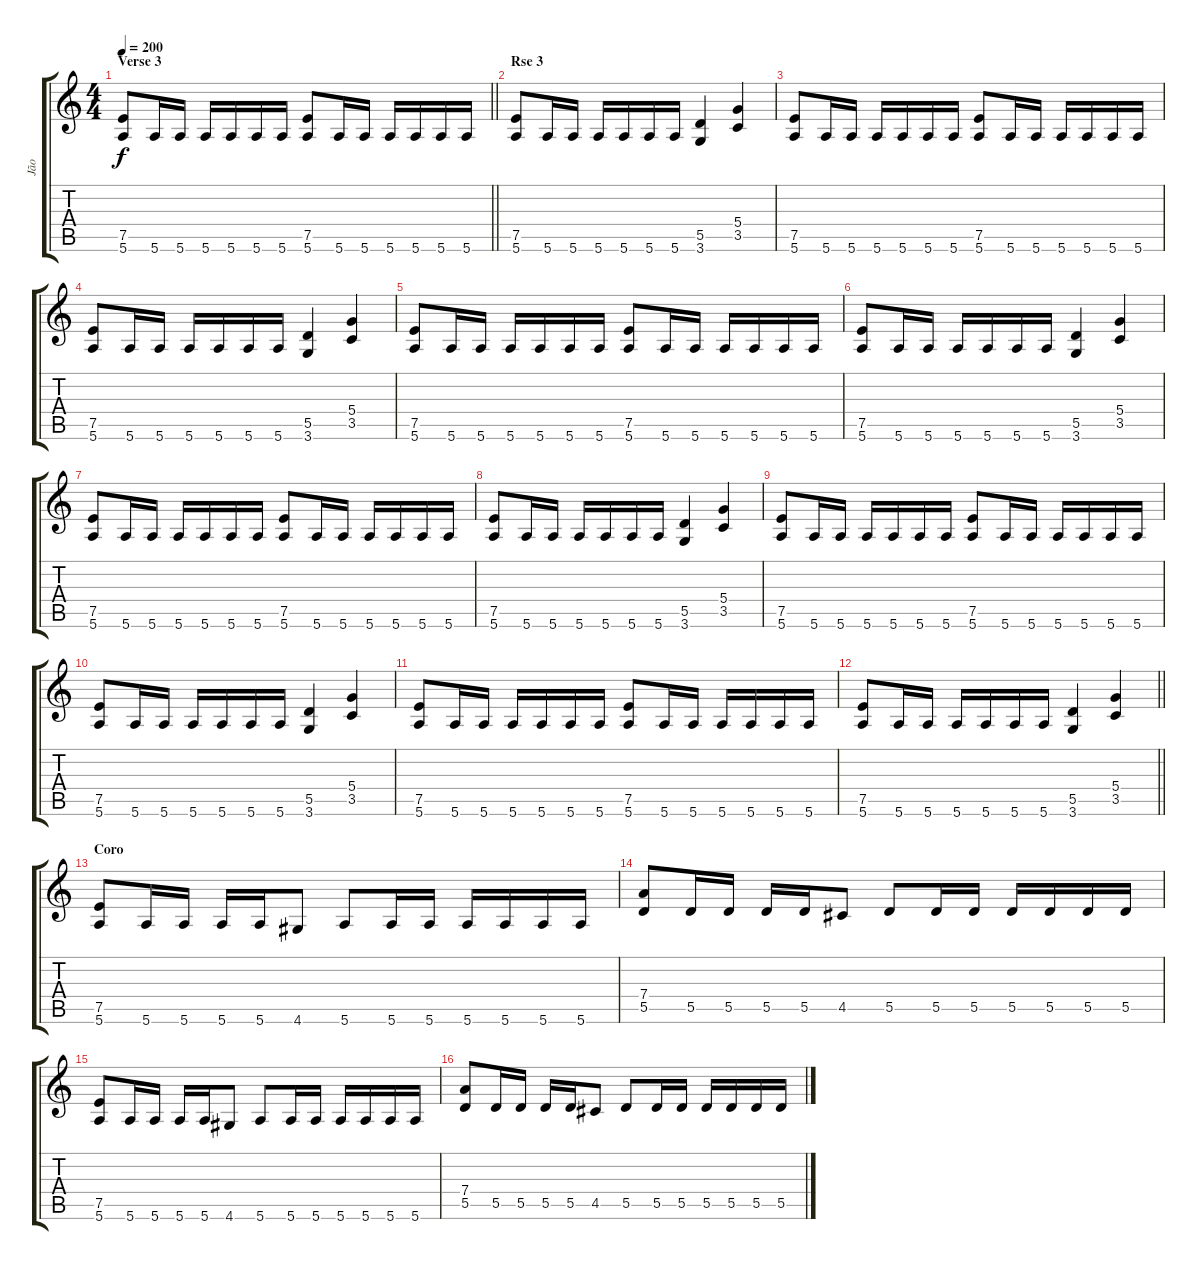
\track ("Jão" "Jão") {instrument distortionguitar}
\staff {score tabs}
\tuning (E4 B3 G3 D3 A2 E2) {hide}
\ts (4 4)
\section ("" "Verse 3")
\tempo 200
\clef g2
\barLineRight lightlight
\ks c
(7.5 5.6).8{dy f} 5.6.16 5.6.16 5.6.16 5.6.16 5.6.16 5.6.16 (7.5 5.6).8 5.6.16 5.6.16 5.6.16 5.6.16 5.6.16 5.6.16 |
\section ("" "Rse 3")
(7.5 5.6).8 5.6.16 5.6.16 5.6.16 5.6.16 5.6.16 5.6.16 (5.5 3.6).4 (5.4 3.5).4 |
(7.5 5.6).8 5.6.16 5.6.16 5.6.16 5.6.16 5.6.16 5.6.16 (7.5 5.6).8 5.6.16 5.6.16 5.6.16 5.6.16 5.6.16 5.6.16 |
(7.5 5.6).8 5.6.16 5.6.16 5.6.16 5.6.16 5.6.16 5.6.16 (5.5 3.6).4 (5.4 3.5).4 |
(7.5 5.6).8 5.6.16 5.6.16 5.6.16 5.6.16 5.6.16 5.6.16 (7.5 5.6).8 5.6.16 5.6.16 5.6.16 5.6.16 5.6.16 5.6.16 |
(7.5 5.6).8 5.6.16 5.6.16 5.6.16 5.6.16 5.6.16 5.6.16 (5.5 3.6).4 (5.4 3.5).4 |
(7.5 5.6).8 5.6.16 5.6.16 5.6.16 5.6.16 5.6.16 5.6.16 (7.5 5.6).8 5.6.16 5.6.16 5.6.16 5.6.16 5.6.16 5.6.16 |
(7.5 5.6).8 5.6.16 5.6.16 5.6.16 5.6.16 5.6.16 5.6.16 (5.5 3.6).4 (5.4 3.5).4 |
(7.5 5.6).8 5.6.16 5.6.16 5.6.16 5.6.16 5.6.16 5.6.16 (7.5 5.6).8 5.6.16 5.6.16 5.6.16 5.6.16 5.6.16 5.6.16 |
(7.5 5.6).8 5.6.16 5.6.16 5.6.16 5.6.16 5.6.16 5.6.16 (5.5 3.6).4 (5.4 3.5).4 |
(7.5 5.6).8 5.6.16 5.6.16 5.6.16 5.6.16 5.6.16 5.6.16 (7.5 5.6).8 5.6.16 5.6.16 5.6.16 5.6.16 5.6.16 5.6.16 |
\barLineRight lightlight
(7.5 5.6).8 5.6.16 5.6.16 5.6.16 5.6.16 5.6.16 5.6.16 (5.5 3.6).4 (5.4 3.5).4 |
\section ("" "Coro")
(7.5 5.6).8 5.6.16 5.6.16 5.6.16 5.6.16 4.6.8 5.6.8 5.6.16 5.6.16 5.6.16 5.6.16 5.6.16 5.6.16 |
(7.4 5.5).8 5.5.16 5.5.16 5.5.16 5.5.16 4.5.8 5.5.8 5.5.16 5.5.16 5.5.16 5.5.16 5.5.16 5.5.16 |
(7.5 5.6).8 5.6.16 5.6.16 5.6.16 5.6.16 4.6.8 5.6.8 5.6.16 5.6.16 5.6.16 5.6.16 5.6.16 5.6.16 |
(7.4 5.5).8 5.5.16 5.5.16 5.5.16 5.5.16 4.5.8 5.5.8 5.5.16 5.5.16 5.5.16 5.5.16 5.5.16 5.5.16
